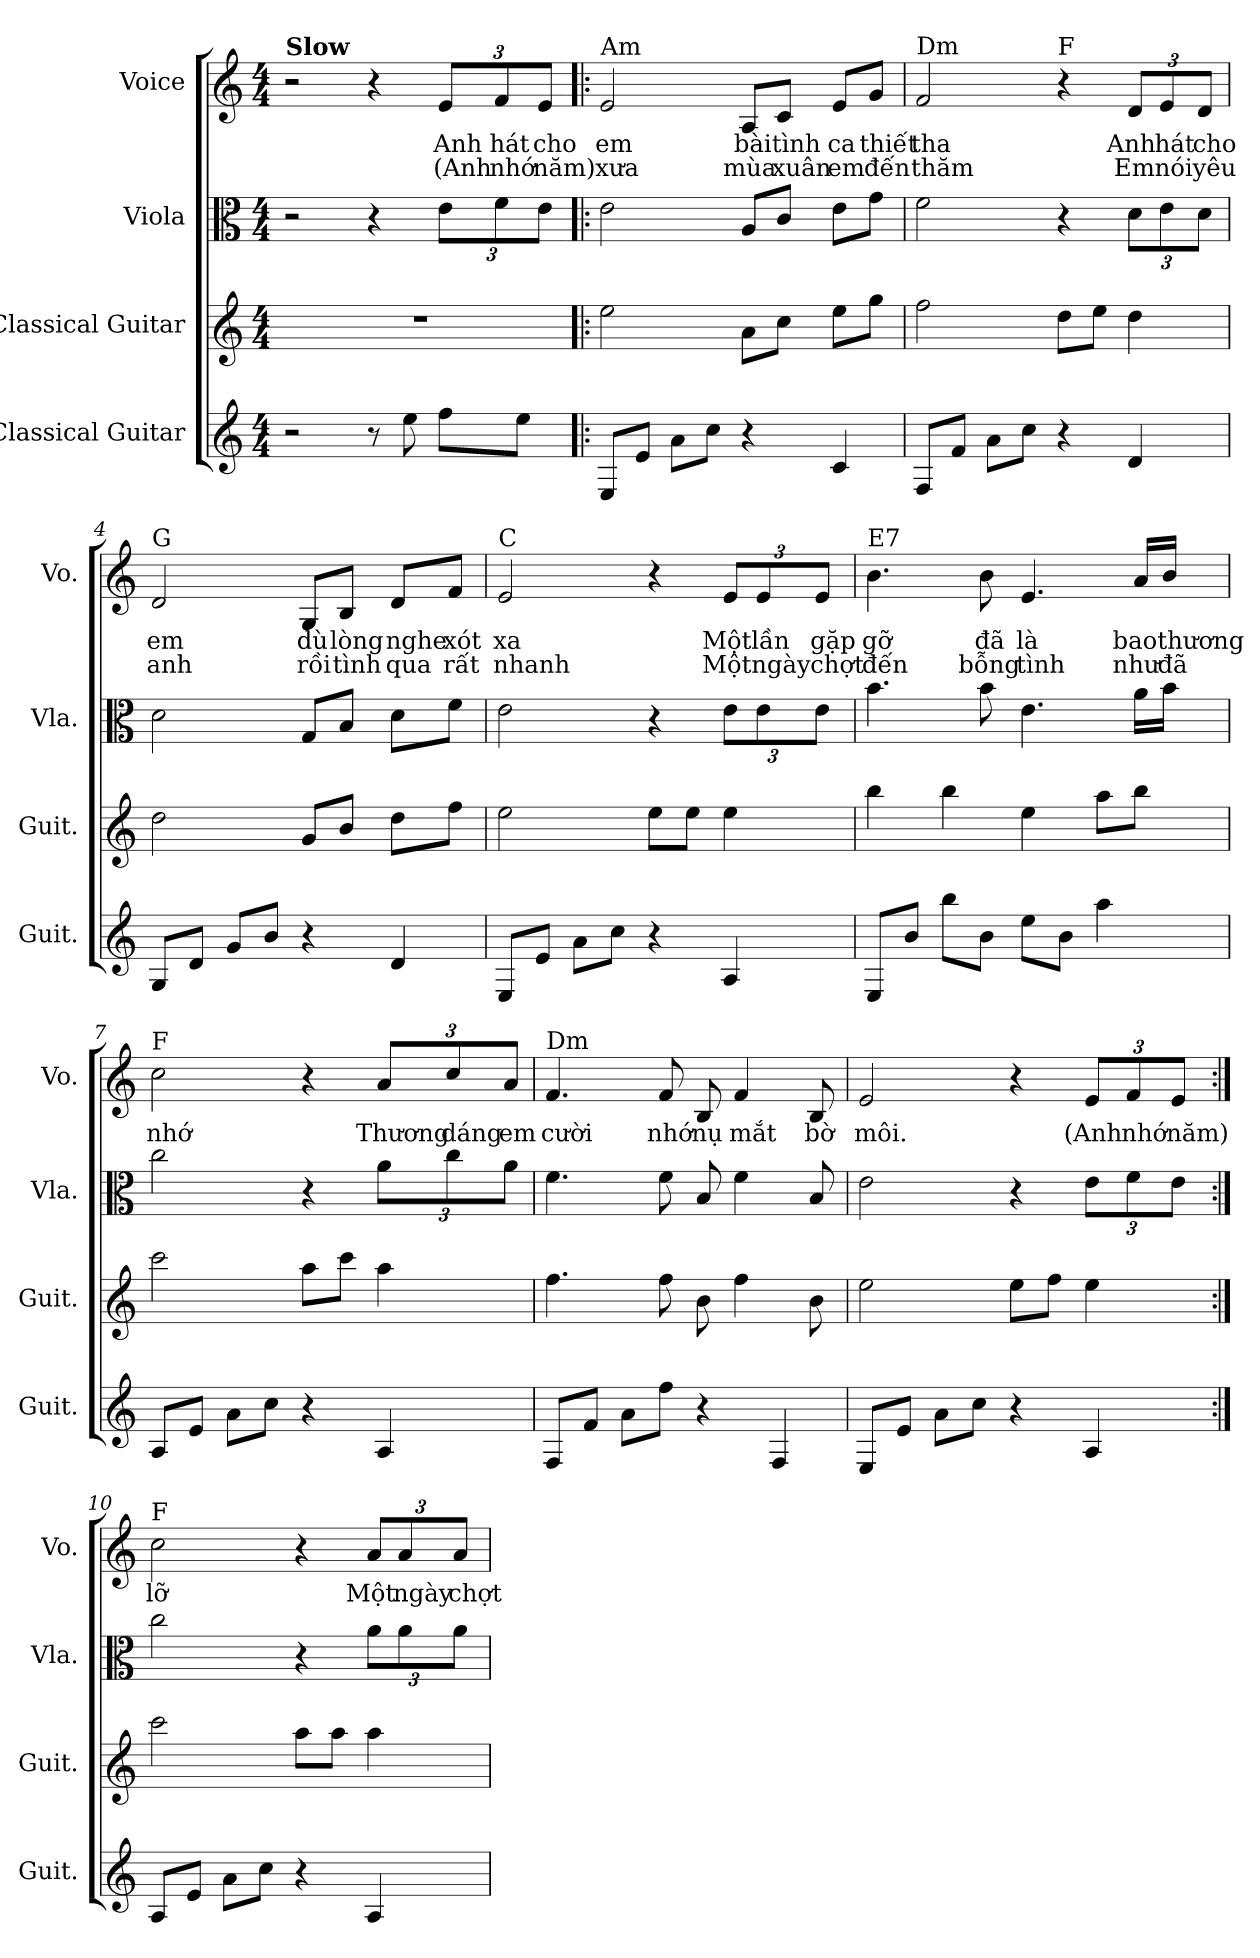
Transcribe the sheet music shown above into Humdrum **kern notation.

**kern	**kern	**kern	**kern	**text	**text
*part4	*part3	*part2	*part1	*part1	*part1
*staff4	*staff3	*staff2	*staff1	*staff1	*staff1
*I"Classical Guitar	*I"Classical Guitar	*I"Viola	*I"Voice	*	*
*I'Guit.	*I'Guit.	*I'Vla.	*I'Vo.	*	*
*clefG2	*clefG2	*clefC3	*clefG2	*	*
*k[]	*k[]	*k[]	*k[]	*	*
*M4/4	*M4/4	*M4/4	*M4/4	*	*
*MM70	*MM70	*MM70	*MM70	*	*
=1	=1	=1	=1	=1	=1
!	!	!	!LO:TX:a:B:t=Slow	!	!
2r	1r	2r	2r	.	.
8r	.	4r	4r	.	.
8ee\	.	.	.	.	.
*	*	*Xbrackettup	*Xbrackettup	*	*
!	!	!	!	!LO:LY:b	!LO:LY:b
8ff\L	.	12e\L	12e/L	Anh	(Anh
!	!	!	!	!LO:LY:b	!LO:LY:b
.	.	12f\	12f/	hát	nhớ
8ee\J	.	.	.	.	.
!	!	!	!	!LO:LY:b	!LO:LY:b
.	.	12e\J	12e/J	cho	năm)
=2!|:	=2!|:	=2!|:	=2!|:	=2!|:	=2!|:
!	!	!	!LO:TX:a:t=Am	!	!
!	!	!	!	!LO:LY:b	!LO:LY:b
8E/L	2ee\	2e\	2e/	em	xưa
8e/J	.	.	.	.	.
8a\L	.	.	.	.	.
8cc\J	.	.	.	.	.
!	!	!	!	!LO:LY:b	!LO:LY:b
4r	8a\L	8A/L	8A/L	bài	mùa
!	!	!	!	!LO:LY:b	!LO:LY:b
.	8cc\J	8c/J	8c/J	tình	xuân
!	!	!	!	!LO:LY:b	!LO:LY:b
4c/	8ee\L	8e\L	8e/L	ca	em
!	!	!	!	!LO:LY:b	!LO:LY:b
.	8gg\J	8g\J	8g/J	thiết	đến
=3	=3	=3	=3	=3	=3
!	!	!	!LO:TX:a:t=Dm	!	!
!	!	!	!	!LO:LY:b	!LO:LY:b
8F/L	2ff\	2f\	2f/	tha	thăm
8f/J	.	.	.	.	.
8a\L	.	.	.	.	.
8cc\J	.	.	.	.	.
!	!	!	!LO:TX:a:t=F	!	!
4r	8dd\L	4r	4r	.	.
.	8ee\J	.	.	.	.
!	!	!	!	!LO:LY:b	!LO:LY:b
4d/	4dd\	12d\L	12d/L	Anh	Em
!	!	!	!	!LO:LY:b	!LO:LY:b
.	.	12e\	12e/	hát	nói
!	!	!	!	!LO:LY:b	!LO:LY:b
.	.	12d\J	12d/J	cho	yêu
!!LO:LB:g=z
=4	=4	=4	=4	=4	=4
!	!	!	!LO:TX:a:t=G	!	!
!	!	!	!	!LO:LY:b	!LO:LY:b
8G/L	2dd\	2d\	2d/	em	anh
8d/J	.	.	.	.	.
8g/L	.	.	.	.	.
8b/J	.	.	.	.	.
!	!	!	!	!LO:LY:b	!LO:LY:b
4r	8g/L	8G/L	8G/L	dù	rồi
!	!	!	!	!LO:LY:b	!LO:LY:b
.	8b/J	8B/J	8B/J	lòng	tình
!	!	!	!	!LO:LY:b	!LO:LY:b
4d/	8dd\L	8d\L	8d/L	nghe	qua
!	!	!	!	!LO:LY:b	!LO:LY:b
.	8ff\J	8f\J	8f/J	xót	rất
=5	=5	=5	=5	=5	=5
!	!	!	!LO:TX:a:t=C	!	!
!	!	!	!	!LO:LY:b	!LO:LY:b
8E/L	2ee\	2e\	2e/	xa	nhanh
8e/J	.	.	.	.	.
8a\L	.	.	.	.	.
8cc\J	.	.	.	.	.
4r	8ee\L	4r	4r	.	.
.	8ee\J	.	.	.	.
!	!	!	!	!LO:LY:b	!LO:LY:b
4A/	4ee\	12e\L	12e/L	Một	Một
!	!	!	!	!LO:LY:b	!LO:LY:b
.	.	12e\	12e/	lần	ngày
!	!	!	!	!LO:LY:b	!LO:LY:b
.	.	12e\J	12e/J	gặp	chợt
=6	=6	=6	=6	=6	=6
!	!	!	!LO:TX:a:t=E7	!	!
!	!	!	!	!LO:LY:b	!LO:LY:b
8E/L	4bb\	4.b\	4.b\	gỡ	đến
8b/J	.	.	.	.	.
8bb\L	4bb\	.	.	.	.
!	!	!	!	!LO:LY:b	!LO:LY:b
8b\J	.	8b\	8b\	đã	bỗng
!	!	!	!	!LO:LY:b	!LO:LY:b
8ee\L	4ee\	4.e\	4.e/	là	tình
8b\J	.	.	.	.	.
4aa\	8aa\L	.	.	.	.
!	!	!	!	!LO:LY:b	!LO:LY:b
.	8bb\J	16a\LL	16a/LL	bao	như
!	!	!	!	!LO:LY:b	!LO:LY:b
.	.	16b\JJ	16b/JJ	thương	đã
!!LO:PB:g=z
=7	=7	=7	=7	=7	=7
!	!	!	!LO:TX:a:t=F	!	!
!	!	!	!	!LO:LY:b	!
8A/L	2ccc\	2cc\	2cc\	nhớ	.
8e/J	.	.	.	.	.
8a\L	.	.	.	.	.
8cc\J	.	.	.	.	.
4r	8aa\L	4r	4r	.	.
.	8ccc\J	.	.	.	.
!	!	!	!	!LO:LY:b	!
4A/	4aa\	12a\L	12a/L	Thương	.
!	!	!	!	!LO:LY:b	!
.	.	12cc\	12cc/	dáng	.
!	!	!	!	!LO:LY:b	!
.	.	12a\J	12a/J	em	.
=8	=8	=8	=8	=8	=8
!	!	!	!LO:TX:a:t=Dm	!	!
!	!	!	!	!LO:LY:b	!
8F/L	4.ff\	4.f\	4.f/	cười	.
8f/J	.	.	.	.	.
8a\L	.	.	.	.	.
!	!	!	!	!LO:LY:b	!
8ff\J	8ff\	8f\	8f/	nhớ	.
!	!	!	!	!LO:LY:b	!
4r	8b\	8B/	8B/	nụ	.
!	!	!	!	!LO:LY:b	!
.	4ff\	4f\	4f/	mắt	.
4F/	.	.	.	.	.
!	!	!	!	!LO:LY:b	!
.	8b\	8B/	8B/	bờ	.
=9	=9	=9	=9	=9	=9
!	!	!	!	!LO:LY:b	!
8E/L	2ee\	2e\	2e/	môi.	.
8e/J	.	.	.	.	.
8a\L	.	.	.	.	.
8cc\J	.	.	.	.	.
4r	8ee\L	4r	4r	.	.
.	8ff\J	.	.	.	.
!	!	!	!	!LO:LY:b	!
4A/	4ee\	12e\L	12e/L	(Anh	.
!	!	!	!	!LO:LY:b	!
.	.	12f\	12f/	nhớ	.
!	!	!	!	!LO:LY:b	!
.	.	12e\J	12e/J	năm)	.
!!LO:LB:g=z
=10:|!	=10:|!	=10:|!	=10:|!	=10:|!	=10:|!
!	!	!	!LO:TX:a:t=F	!	!
!	!	!	!	!LO:LY:b	!
8A/L	2ccc\	2cc\	2cc\	lỡ	.
8e/J	.	.	.	.	.
8a\L	.	.	.	.	.
8cc\J	.	.	.	.	.
4r	8aa\L	4r	4r	.	.
.	8aa\J	.	.	.	.
!	!	!	!	!LO:LY:b	!
4A/	4aa\	12a\L	12a/L	Một	.
!	!	!	!	!LO:LY:b	!
.	.	12a\	12a/	ngày	.
!	!	!	!	!LO:LY:b	!
.	.	12a\J	12a/J	chợt	.
=	=	=	=	=	=
*-	*-	*-	*-	*-	*-
